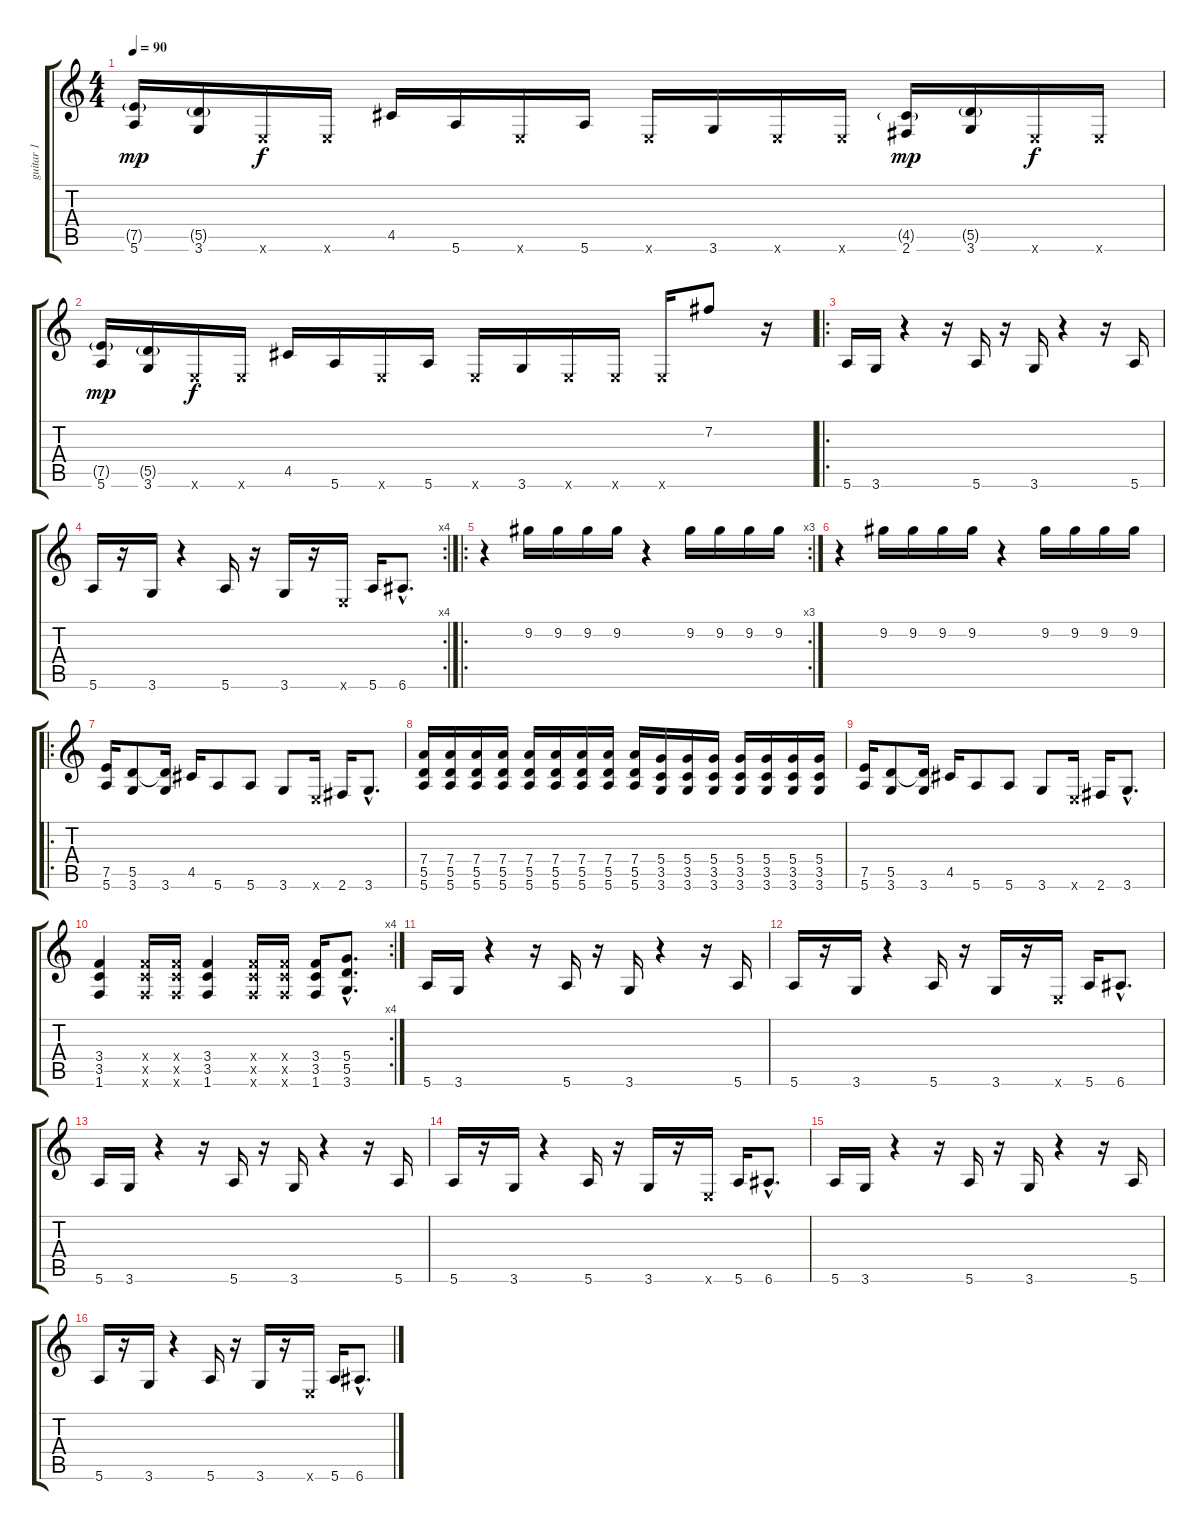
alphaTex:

\track ("guitar 1" "guitar 1") {instrument overdrivenguitar}
\staff {score tabs}
\tuning (E4 B3 G3 D3 A2 E2) {hide}
\ts (4 4)
\tempo 90
\clef g2
\ks c
(7.5{g} 5.6).16{dy mp} (5.5{g} 3.6).16 0.6{x}.16{dy f} 0.6{x}.16 4.5.16 5.6.16 0.6{x}.16 5.6.16 0.6{x}.16 3.6.16 0.6{x}.16 0.6{x}.16 (4.5{g} 2.6).16{dy mp} (5.5{g} 3.6).16 0.6{x}.16{dy f} 0.6{x}.16 |
(7.5{g} 5.6).16{dy mp} (5.5{g} 3.6).16 0.6{x}.16{dy f} 0.6{x}.16 4.5.16 5.6.16 0.6{x}.16 5.6.16 0.6{x}.16 3.6.16 0.6{x}.16 0.6{x}.16 0.6{x}.16 7.2.8 r.16 |
\ro
5.6.16 3.6.16 r.4 r.16 5.6.16 r.16 3.6.16 r.4 r.16 5.6.16 |
\rc 4
5.6.16 r.16 3.6.16 r.4 5.6.16 r.16 3.6.16 r.16 0.6{x}.16 5.6.16 6.6{hac}.8{d} |
\ro
\rc 3
r.4 9.2.16 9.2.16 9.2.16 9.2.16 r.4 9.2.16 9.2.16 9.2.16 9.2.16 |
r.4 9.2.16 9.2.16 9.2.16 9.2.16 r.4 9.2.16 9.2.16 9.2.16 9.2.16 |
\ro
(7.5 5.6).16 (5.5 3.6).8 (5.5{t} 3.6).16 4.5.16 5.6.8 5.6.8 3.6.8 0.6{x}.16 2.6.16 3.6{hac}.8{d} |
(7.4 5.5 5.6).16 (7.4 5.5 5.6).16 (7.4 5.5 5.6).16 (7.4 5.5 5.6).16 (7.4 5.5 5.6).16 (7.4 5.5 5.6).16 (7.4 5.5 5.6).16 (7.4 5.5 5.6).16 (7.4 5.5 5.6).16 (5.4 3.5 3.6).16 (5.4 3.5 3.6).16 (5.4 3.5 3.6).16 (5.4 3.5 3.6).16 (5.4 3.5 3.6).16 (5.4 3.5 3.6).16 (5.4 3.5 3.6).16 |
(7.5 5.6).16 (5.5 3.6).8 (5.5{t} 3.6).16 4.5.16 5.6.8 5.6.8 3.6.8 0.6{x}.16 2.6.16 3.6{hac}.8{d} |
\rc 4
(3.4 3.5 1.6).4 (3.4{x} 3.5{x} 1.6{x}).16 (3.4{x} 3.5{x} 1.6{x}).16 (3.4 3.5 1.6).4 (3.4{x} 3.5{x} 1.6{x}).16 (3.4{x} 3.5{x} 1.6{x}).16 (3.4 3.5 1.6).16 (5.4{hac} 5.5{hac} 3.6{hac}).8{d} |
5.6.16 3.6.16 r.4 r.16 5.6.16 r.16 3.6.16 r.4 r.16 5.6.16 |
5.6.16{volume 12} r.16 3.6.16 r.4 5.6.16{volume 11} r.16 3.6.16 r.16 0.6{x}.16 5.6.16 6.6{hac}.8{d} |
5.6.16{volume 10} 3.6.16 r.4 r.16 5.6.16{volume 9} r.16 3.6.16 r.4 r.16 5.6.16 |
5.6.16{volume 7} r.16 3.6.16 r.4 5.6.16{volume 5} r.16 3.6.16 r.16 0.6{x}.16 5.6.16 6.6{hac}.8{d} |
5.6.16{volume 4} 3.6.16 r.4 r.16 5.6.16 r.16 3.6.16 r.4 r.16 5.6.16 |
5.6.16{volume 3} r.16 3.6.16 r.4 5.6.16 r.16 3.6.16 r.16 0.6{x}.16 5.6.16 6.6{hac}.8{d}
